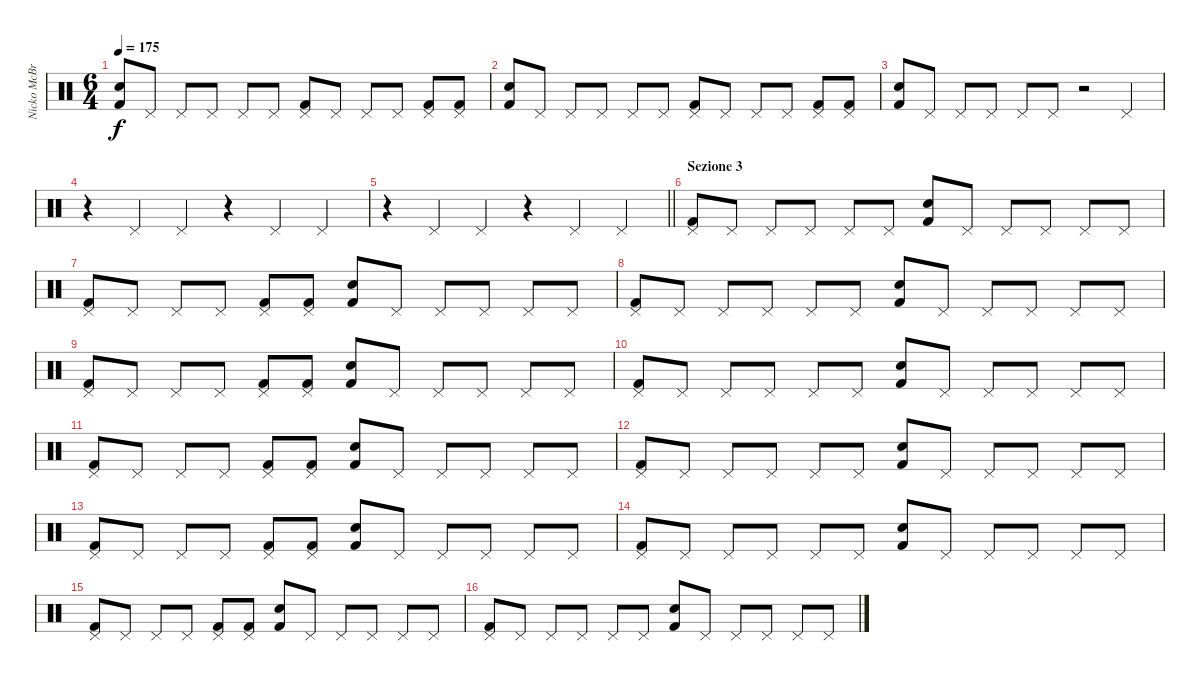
\track ("Nicko McBrain" "Nicko McBr") {instrument percussion}
\staff {score}
\articulation defaults
\ts (6 4)
\tempo 175
\clef neutral
\ks c
("Snare (hit) 2" "Kick (hit) 2").8{dy f} "Pedal Hi-Hat (hit)".8 "Pedal Hi-Hat (hit)".8 "Pedal Hi-Hat (hit)".8 "Pedal Hi-Hat (hit)".8 "Pedal Hi-Hat (hit)".8 ("Pedal Hi-Hat (hit)" "Kick (hit) 2").8 "Pedal Hi-Hat (hit)".8 "Pedal Hi-Hat (hit)".8 "Pedal Hi-Hat (hit)".8 ("Pedal Hi-Hat (hit)" "Kick (hit) 2").8 ("Pedal Hi-Hat (hit)" "Kick (hit) 2").8 |
("Snare (hit) 2" "Kick (hit) 2").8 "Pedal Hi-Hat (hit)".8 "Pedal Hi-Hat (hit)".8 "Pedal Hi-Hat (hit)".8 "Pedal Hi-Hat (hit)".8 "Pedal Hi-Hat (hit)".8 ("Pedal Hi-Hat (hit)" "Kick (hit) 2").8 "Pedal Hi-Hat (hit)".8 "Pedal Hi-Hat (hit)".8 "Pedal Hi-Hat (hit)".8 ("Pedal Hi-Hat (hit)" "Kick (hit) 2").8 ("Pedal Hi-Hat (hit)" "Kick (hit) 2").8 |
("Snare (hit) 2" "Kick (hit) 2").8 "Pedal Hi-Hat (hit)".8 "Pedal Hi-Hat (hit)".8 "Pedal Hi-Hat (hit)".8 "Pedal Hi-Hat (hit)".8 "Pedal Hi-Hat (hit)".8 r.2 "Pedal Hi-Hat (hit)".4 |
r.4 "Pedal Hi-Hat (hit)".4 "Pedal Hi-Hat (hit)".4 r.4 "Pedal Hi-Hat (hit)".4 "Pedal Hi-Hat (hit)".4 |
\barLineRight lightlight
r.4 "Pedal Hi-Hat (hit)".4 "Pedal Hi-Hat (hit)".4 r.4 "Pedal Hi-Hat (hit)".4 "Pedal Hi-Hat (hit)".4 |
\section ("" "Sezione 3")
("Pedal Hi-Hat (hit)" "Kick (hit) 2").8 "Pedal Hi-Hat (hit)".8 "Pedal Hi-Hat (hit)".8 "Pedal Hi-Hat (hit)".8 "Pedal Hi-Hat (hit)".8 "Pedal Hi-Hat (hit)".8 ("Snare (hit) 2" "Kick (hit) 2").8 "Pedal Hi-Hat (hit)".8 "Pedal Hi-Hat (hit)".8 "Pedal Hi-Hat (hit)".8 "Pedal Hi-Hat (hit)".8 "Pedal Hi-Hat (hit)".8 |
("Pedal Hi-Hat (hit)" "Kick (hit) 2").8 "Pedal Hi-Hat (hit)".8 "Pedal Hi-Hat (hit)".8 "Pedal Hi-Hat (hit)".8 ("Pedal Hi-Hat (hit)" "Kick (hit) 2").8 ("Pedal Hi-Hat (hit)" "Kick (hit) 2").8 ("Snare (hit) 2" "Kick (hit) 2").8 "Pedal Hi-Hat (hit)".8 "Pedal Hi-Hat (hit)".8 "Pedal Hi-Hat (hit)".8 "Pedal Hi-Hat (hit)".8 "Pedal Hi-Hat (hit)".8 |
("Pedal Hi-Hat (hit)" "Kick (hit) 2").8 "Pedal Hi-Hat (hit)".8 "Pedal Hi-Hat (hit)".8 "Pedal Hi-Hat (hit)".8 "Pedal Hi-Hat (hit)".8 "Pedal Hi-Hat (hit)".8 ("Snare (hit) 2" "Kick (hit) 2").8 "Pedal Hi-Hat (hit)".8 "Pedal Hi-Hat (hit)".8 "Pedal Hi-Hat (hit)".8 "Pedal Hi-Hat (hit)".8 "Pedal Hi-Hat (hit)".8 |
("Pedal Hi-Hat (hit)" "Kick (hit) 2").8 "Pedal Hi-Hat (hit)".8 "Pedal Hi-Hat (hit)".8 "Pedal Hi-Hat (hit)".8 ("Pedal Hi-Hat (hit)" "Kick (hit) 2").8 ("Pedal Hi-Hat (hit)" "Kick (hit) 2").8 ("Snare (hit) 2" "Kick (hit) 2").8 "Pedal Hi-Hat (hit)".8 "Pedal Hi-Hat (hit)".8 "Pedal Hi-Hat (hit)".8 "Pedal Hi-Hat (hit)".8 "Pedal Hi-Hat (hit)".8 |
("Pedal Hi-Hat (hit)" "Kick (hit) 2").8 "Pedal Hi-Hat (hit)".8 "Pedal Hi-Hat (hit)".8 "Pedal Hi-Hat (hit)".8 "Pedal Hi-Hat (hit)".8 "Pedal Hi-Hat (hit)".8 ("Snare (hit) 2" "Kick (hit) 2").8 "Pedal Hi-Hat (hit)".8 "Pedal Hi-Hat (hit)".8 "Pedal Hi-Hat (hit)".8 "Pedal Hi-Hat (hit)".8 "Pedal Hi-Hat (hit)".8 |
("Pedal Hi-Hat (hit)" "Kick (hit) 2").8 "Pedal Hi-Hat (hit)".8 "Pedal Hi-Hat (hit)".8 "Pedal Hi-Hat (hit)".8 ("Pedal Hi-Hat (hit)" "Kick (hit) 2").8 ("Pedal Hi-Hat (hit)" "Kick (hit) 2").8 ("Snare (hit) 2" "Kick (hit) 2").8 "Pedal Hi-Hat (hit)".8 "Pedal Hi-Hat (hit)".8 "Pedal Hi-Hat (hit)".8 "Pedal Hi-Hat (hit)".8 "Pedal Hi-Hat (hit)".8 |
("Pedal Hi-Hat (hit)" "Kick (hit) 2").8 "Pedal Hi-Hat (hit)".8 "Pedal Hi-Hat (hit)".8 "Pedal Hi-Hat (hit)".8 "Pedal Hi-Hat (hit)".8 "Pedal Hi-Hat (hit)".8 ("Snare (hit) 2" "Kick (hit) 2").8 "Pedal Hi-Hat (hit)".8 "Pedal Hi-Hat (hit)".8 "Pedal Hi-Hat (hit)".8 "Pedal Hi-Hat (hit)".8 "Pedal Hi-Hat (hit)".8 |
("Pedal Hi-Hat (hit)" "Kick (hit) 2").8 "Pedal Hi-Hat (hit)".8 "Pedal Hi-Hat (hit)".8 "Pedal Hi-Hat (hit)".8 ("Pedal Hi-Hat (hit)" "Kick (hit) 2").8 ("Pedal Hi-Hat (hit)" "Kick (hit) 2").8 ("Snare (hit) 2" "Kick (hit) 2").8 "Pedal Hi-Hat (hit)".8 "Pedal Hi-Hat (hit)".8 "Pedal Hi-Hat (hit)".8 "Pedal Hi-Hat (hit)".8 "Pedal Hi-Hat (hit)".8 |
("Pedal Hi-Hat (hit)" "Kick (hit) 2").8 "Pedal Hi-Hat (hit)".8 "Pedal Hi-Hat (hit)".8 "Pedal Hi-Hat (hit)".8 "Pedal Hi-Hat (hit)".8 "Pedal Hi-Hat (hit)".8 ("Snare (hit) 2" "Kick (hit) 2").8 "Pedal Hi-Hat (hit)".8 "Pedal Hi-Hat (hit)".8 "Pedal Hi-Hat (hit)".8 "Pedal Hi-Hat (hit)".8 "Pedal Hi-Hat (hit)".8 |
("Pedal Hi-Hat (hit)" "Kick (hit) 2").8 "Pedal Hi-Hat (hit)".8 "Pedal Hi-Hat (hit)".8 "Pedal Hi-Hat (hit)".8 ("Pedal Hi-Hat (hit)" "Kick (hit) 2").8 ("Pedal Hi-Hat (hit)" "Kick (hit) 2").8 ("Snare (hit) 2" "Kick (hit) 2").8 "Pedal Hi-Hat (hit)".8 "Pedal Hi-Hat (hit)".8 "Pedal Hi-Hat (hit)".8 "Pedal Hi-Hat (hit)".8 "Pedal Hi-Hat (hit)".8 |
("Pedal Hi-Hat (hit)" "Kick (hit) 2").8 "Pedal Hi-Hat (hit)".8 "Pedal Hi-Hat (hit)".8 "Pedal Hi-Hat (hit)".8 "Pedal Hi-Hat (hit)".8 "Pedal Hi-Hat (hit)".8 ("Snare (hit) 2" "Kick (hit) 2").8 "Pedal Hi-Hat (hit)".8 "Pedal Hi-Hat (hit)".8 "Pedal Hi-Hat (hit)".8 "Pedal Hi-Hat (hit)".8 "Pedal Hi-Hat (hit)".8
